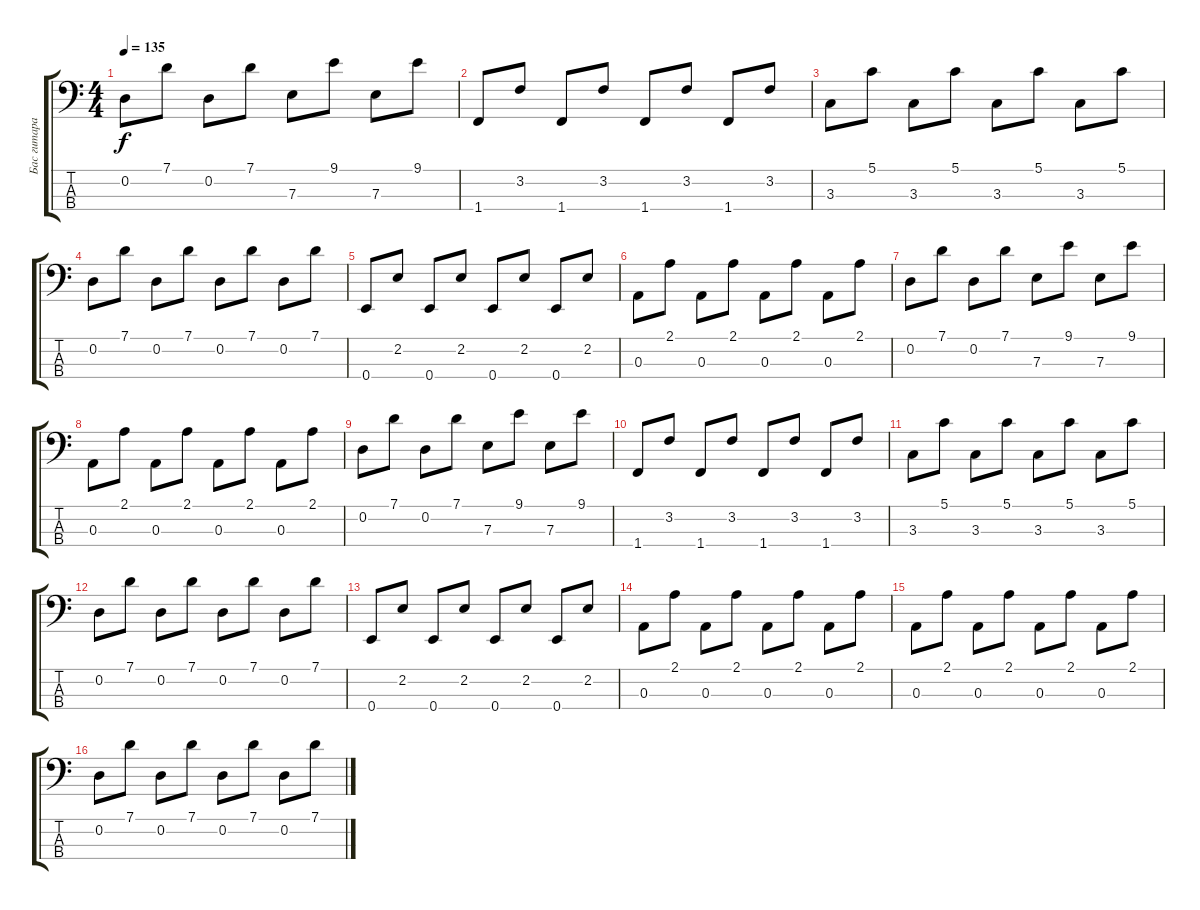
\track ("Бас гитара" "Бас гитара") {instrument synthbass2}
\staff {score tabs}
\tuning (G2 D2 A1 E1) {hide}
\ts (4 4)
\tempo 135
\clef f4
\ks c
0.2.8{dy f} 7.1.8 0.2.8 7.1.8 7.3.8 9.1.8 7.3.8 9.1.8 |
1.4.8 3.2.8 1.4.8 3.2.8 1.4.8 3.2.8 1.4.8 3.2.8 |
3.3.8 5.1.8 3.3.8 5.1.8 3.3.8 5.1.8 3.3.8 5.1.8 |
0.2.8 7.1.8 0.2.8 7.1.8 0.2.8 7.1.8 0.2.8 7.1.8 |
0.4.8 2.2.8 0.4.8 2.2.8 0.4.8 2.2.8 0.4.8 2.2.8 |
0.3.8 2.1.8 0.3.8 2.1.8 0.3.8 2.1.8 0.3.8 2.1.8 |
0.2.8 7.1.8 0.2.8 7.1.8 7.3.8 9.1.8 7.3.8 9.1.8 |
0.3.8 2.1.8 0.3.8 2.1.8 0.3.8 2.1.8 0.3.8 2.1.8 |
0.2.8 7.1.8 0.2.8 7.1.8 7.3.8 9.1.8 7.3.8 9.1.8 |
1.4.8 3.2.8 1.4.8 3.2.8 1.4.8 3.2.8 1.4.8 3.2.8 |
3.3.8 5.1.8 3.3.8 5.1.8 3.3.8 5.1.8 3.3.8 5.1.8 |
0.2.8 7.1.8 0.2.8 7.1.8 0.2.8 7.1.8 0.2.8 7.1.8 |
0.4.8 2.2.8 0.4.8 2.2.8 0.4.8 2.2.8 0.4.8 2.2.8 |
0.3.8 2.1.8 0.3.8 2.1.8 0.3.8 2.1.8 0.3.8 2.1.8 |
0.3.8 2.1.8 0.3.8 2.1.8 0.3.8 2.1.8 0.3.8 2.1.8 |
0.2.8 7.1.8 0.2.8 7.1.8 0.2.8 7.1.8 0.2.8 7.1.8
